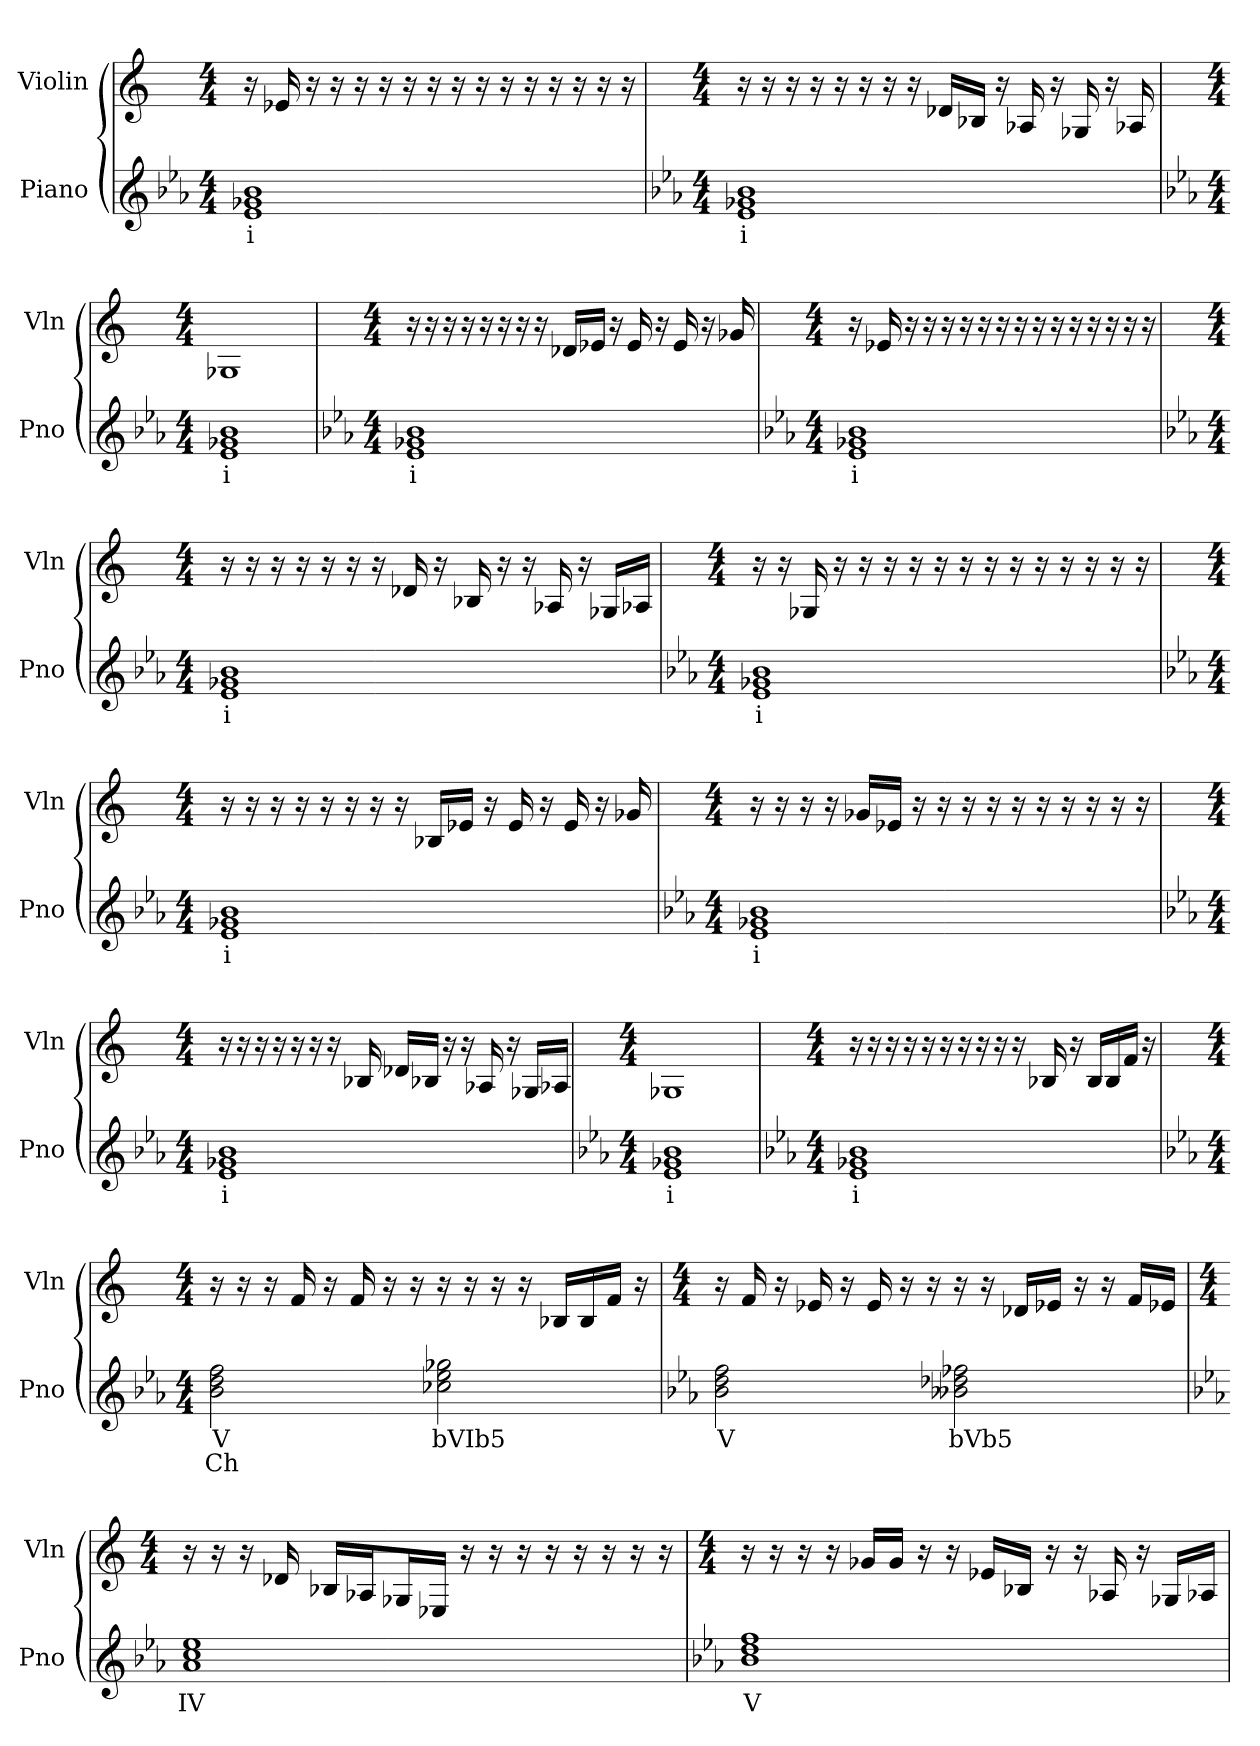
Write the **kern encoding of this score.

**kern	**text	**text	**kern
*part2	*part2	*part2	*part1
*staff2	*staff2	*staff2	*staff1
*I"Piano	*	*	*I"Violin
*I'Pno	*	*	*I'Vln
*k[b-e-a-]	*	*	*
*E-:	*	*	*
*M4/4	*	*	*M4/4
=	=	=	=
1e- 1g-X 1b-	i	.	16r
.	.	.	16e-X
.	.	.	16r
.	.	.	16r
.	.	.	16r
.	.	.	16r
.	.	.	16r
.	.	.	16r
.	.	.	16r
.	.	.	16r
.	.	.	16r
.	.	.	16r
.	.	.	16r
.	.	.	16r
.	.	.	16r
.	.	.	16r
=	=	=	=
*k[b-e-a-]	*	*	*
*E-:	*	*	*
*M4/4	*	*	*M4/4
1e- 1g-X 1b-	i	.	16r
.	.	.	16r
.	.	.	16r
.	.	.	16r
.	.	.	16r
.	.	.	16r
.	.	.	16r
.	.	.	16r
.	.	.	16d-XLL
.	.	.	16B-XJJ
.	.	.	16r
.	.	.	16A-X
.	.	.	16r
.	.	.	16G-X
.	.	.	16r
.	.	.	16A-X
=	=	=	=
*k[b-e-a-]	*	*	*
*E-:	*	*	*
*M4/4	*	*	*M4/4
1e- 1g-X 1b-	i	.	1G-X
=	=	=	=
*k[b-e-a-]	*	*	*
*E-:	*	*	*
*M4/4	*	*	*M4/4
1e- 1g-X 1b-	i	.	16r
.	.	.	16r
.	.	.	16r
.	.	.	16r
.	.	.	16r
.	.	.	16r
.	.	.	16r
.	.	.	16r
.	.	.	16d-XLL
.	.	.	16e-XJJ
.	.	.	16r
.	.	.	16e-
.	.	.	16r
.	.	.	16e-
.	.	.	16r
.	.	.	16g-X
=	=	=	=
*k[b-e-a-]	*	*	*
*E-:	*	*	*
*M4/4	*	*	*M4/4
1e- 1g-X 1b-	i	.	16r
.	.	.	16e-X
.	.	.	16r
.	.	.	16r
.	.	.	16r
.	.	.	16r
.	.	.	16r
.	.	.	16r
.	.	.	16r
.	.	.	16r
.	.	.	16r
.	.	.	16r
.	.	.	16r
.	.	.	16r
.	.	.	16r
.	.	.	16r
=	=	=	=
*k[b-e-a-]	*	*	*
*E-:	*	*	*
*M4/4	*	*	*M4/4
1e- 1g-X 1b-	i	.	16r
.	.	.	16r
.	.	.	16r
.	.	.	16r
.	.	.	16r
.	.	.	16r
.	.	.	16r
.	.	.	16d-X
.	.	.	16r
.	.	.	16B-X
.	.	.	16r
.	.	.	16r
.	.	.	16A-X
.	.	.	16r
.	.	.	16G-XLL
.	.	.	16A-XJJ
=	=	=	=
*k[b-e-a-]	*	*	*
*E-:	*	*	*
*M4/4	*	*	*M4/4
1e- 1g-X 1b-	i	.	16r
.	.	.	16r
.	.	.	16G-X
.	.	.	16r
.	.	.	16r
.	.	.	16r
.	.	.	16r
.	.	.	16r
.	.	.	16r
.	.	.	16r
.	.	.	16r
.	.	.	16r
.	.	.	16r
.	.	.	16r
.	.	.	16r
.	.	.	16r
=	=	=	=
*k[b-e-a-]	*	*	*
*E-:	*	*	*
*M4/4	*	*	*M4/4
1e- 1g-X 1b-	i	.	16r
.	.	.	16r
.	.	.	16r
.	.	.	16r
.	.	.	16r
.	.	.	16r
.	.	.	16r
.	.	.	16r
.	.	.	16B-XLL
.	.	.	16e-XJJ
.	.	.	16r
.	.	.	16e-
.	.	.	16r
.	.	.	16e-
.	.	.	16r
.	.	.	16g-X
=	=	=	=
*k[b-e-a-]	*	*	*
*E-:	*	*	*
*M4/4	*	*	*M4/4
1e- 1g-X 1b-	i	.	16r
.	.	.	16r
.	.	.	16r
.	.	.	16r
.	.	.	16g-XLL
.	.	.	16e-XJJ
.	.	.	16r
.	.	.	16r
.	.	.	16r
.	.	.	16r
.	.	.	16r
.	.	.	16r
.	.	.	16r
.	.	.	16r
.	.	.	16r
.	.	.	16r
=	=	=	=
*k[b-e-a-]	*	*	*
*E-:	*	*	*
*M4/4	*	*	*M4/4
1e- 1g-X 1b-	i	.	16r
.	.	.	16r
.	.	.	16r
.	.	.	16r
.	.	.	16r
.	.	.	16r
.	.	.	16r
.	.	.	16B-X
.	.	.	16d-XLL
.	.	.	16B-XJJ
.	.	.	16r
.	.	.	16r
.	.	.	16A-X
.	.	.	16r
.	.	.	16G-XLL
.	.	.	16A-XJJ
=	=	=	=
*k[b-e-a-]	*	*	*
*E-:	*	*	*
*M4/4	*	*	*M4/4
1e- 1g-X 1b-	i	.	1G-X
=	=	=	=
*k[b-e-a-]	*	*	*
*E-:	*	*	*
*M4/4	*	*	*M4/4
1e- 1g-X 1b-	i	.	16r
.	.	.	16r
.	.	.	16r
.	.	.	16r
.	.	.	16r
.	.	.	16r
.	.	.	16r
.	.	.	16r
.	.	.	16r
.	.	.	16r
.	.	.	16B-X
.	.	.	16r
.	.	.	16B-LL
.	.	.	16B-
.	.	.	16fJJ
.	.	.	16r
=	=	=	=
*k[b-e-a-]	*	*	*
*E-:	*	*	*
*M4/4	*	*	*M4/4
2b- 2dd 2ff	V	Ch	16r
.	.	.	16r
.	.	.	16r
.	.	.	16f
.	.	.	16r
.	.	.	16f
.	.	.	16r
.	.	.	16r
2cc-X 2ee- 2gg-X	bVIb5	.	16r
.	.	.	16r
.	.	.	16r
.	.	.	16r
.	.	.	16B-XLL
.	.	.	16B-
.	.	.	16fJJ
.	.	.	16r
=	=	=	=
*k[b-e-a-]	*	*	*
*E-:	*	*	*
*	*	*	*M4/4
2b- 2dd 2ff	V	.	16r
.	.	.	16f
.	.	.	16r
.	.	.	16e-X
.	.	.	16r
.	.	.	16e-
.	.	.	16r
.	.	.	16r
2b--X 2dd-X 2ff-X	bVb5	.	16r
.	.	.	16r
.	.	.	16d-XLL
.	.	.	16e-XJJ
.	.	.	16r
.	.	.	16r
.	.	.	16fLL
.	.	.	16e-XJJ
=	=	=	=
*k[b-e-a-]	*	*	*
*E-:	*	*	*
*	*	*	*M4/4
1a- 1cc 1ee-	IV	.	16r
.	.	.	16r
.	.	.	16r
.	.	.	16d-X
.	.	.	16B-XLL
.	.	.	16A-XJ
.	.	.	16G-XL
.	.	.	16E-XJJ
.	.	.	16r
.	.	.	16r
.	.	.	16r
.	.	.	16r
.	.	.	16r
.	.	.	16r
.	.	.	16r
.	.	.	16r
=	=	=	=
*k[b-e-a-]	*	*	*
*E-:	*	*	*
*	*	*	*M4/4
1b- 1dd 1ff	V	.	16r
.	.	.	16r
.	.	.	16r
.	.	.	16r
.	.	.	16g-XLL
.	.	.	16g-JJ
.	.	.	16r
.	.	.	16r
.	.	.	16e-XLL
.	.	.	16B-XJJ
.	.	.	16r
.	.	.	16r
.	.	.	16A-X
.	.	.	16r
.	.	.	16G-XLL
.	.	.	16A-XJJ
=	=	=	=
*-	*-	*-	*-
